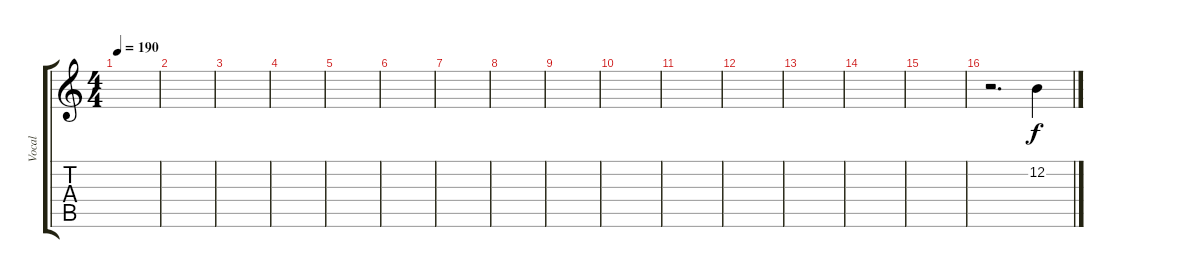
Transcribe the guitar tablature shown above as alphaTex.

\track ("Vocal" "Vocal") {instrument bassoon}
\staff {score tabs}
\tuning (E4 B3 G3 D3 A2 E2) {hide}
\ts (4 4)
\tempo 190
\clef g2
\ks c
|
|
|
|
|
|
|
|
|
|
|
|
|
|
|
r.2{d} 12.2.4
